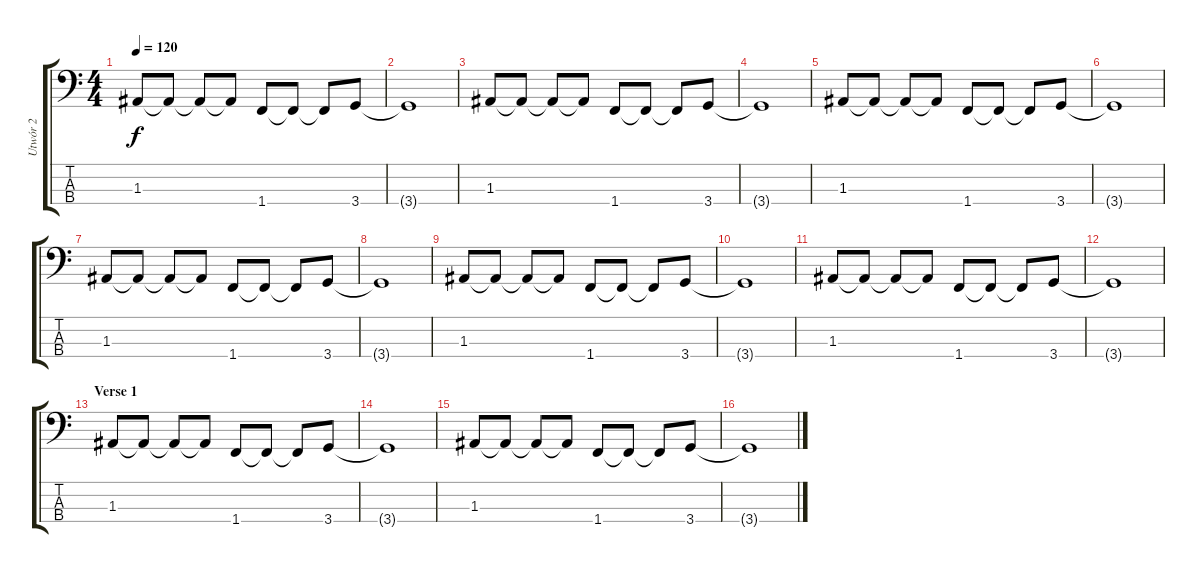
\track ("Utwór 2" "Utwór 2") {instrument electricbasspick}
\staff {score tabs}
\tuning (G2 D2 A1 E1) {hide}
\ts (4 4)
\tempo 120
\clef f4
\ks c
1.3.8{dy f} 1.3{t}.8 1.3{t}.8 1.3{t}.8 1.4.8 1.4{t}.8 1.4{t}.8 3.4.8 |
3.4{t}.1 |
1.3.8 1.3{t}.8 1.3{t}.8 1.3{t}.8 1.4.8 1.4{t}.8 1.4{t}.8 3.4.8 |
3.4{t}.1 |
1.3.8 1.3{t}.8 1.3{t}.8 1.3{t}.8 1.4.8 1.4{t}.8 1.4{t}.8 3.4.8 |
3.4{t}.1 |
1.3.8 1.3{t}.8 1.3{t}.8 1.3{t}.8 1.4.8 1.4{t}.8 1.4{t}.8 3.4.8 |
3.4{t}.1 |
1.3.8 1.3{t}.8 1.3{t}.8 1.3{t}.8 1.4.8 1.4{t}.8 1.4{t}.8 3.4.8 |
3.4{t}.1 |
1.3.8 1.3{t}.8 1.3{t}.8 1.3{t}.8 1.4.8 1.4{t}.8 1.4{t}.8 3.4.8 |
3.4{t}.1 |
\section ("" "Verse 1")
1.3.8 1.3{t}.8 1.3{t}.8 1.3{t}.8 1.4.8 1.4{t}.8 1.4{t}.8 3.4.8 |
3.4{t}.1 |
1.3.8 1.3{t}.8 1.3{t}.8 1.3{t}.8 1.4.8 1.4{t}.8 1.4{t}.8 3.4.8 |
3.4{t}.1
